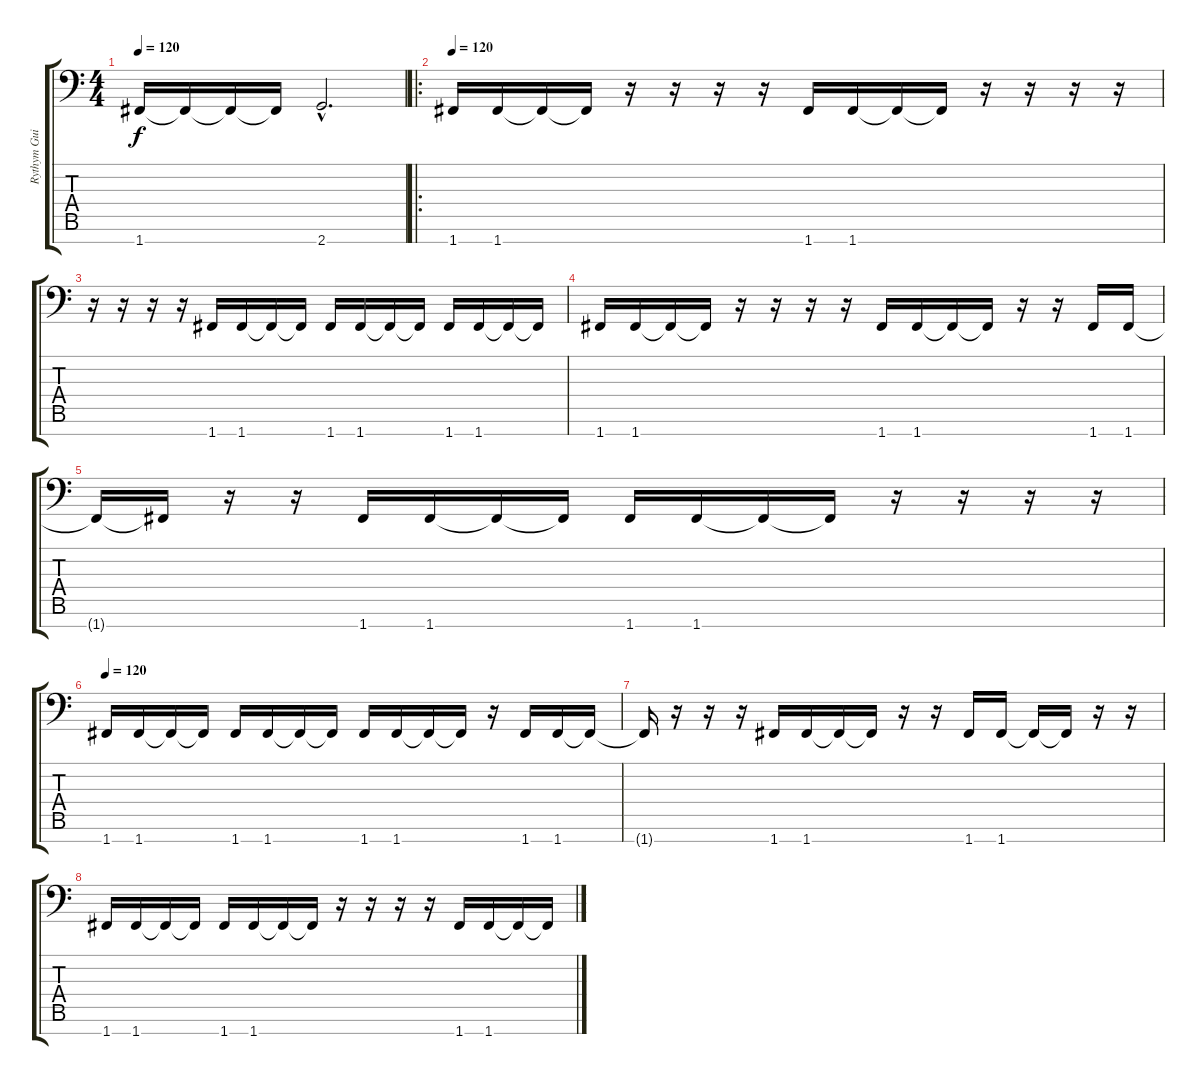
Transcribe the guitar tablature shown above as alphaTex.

\track ("Rythym Guitar 1 (Tuned To F)" "Rythym Gui") {instrument distortionguitar}
\staff {score tabs}
\tuning (Bb3 Gb3 Db3 Ab2 Eb2 Bb1 F1) {hide}
\ts (4 4)
\tempo 120
\clef f4
\ks c
1.7{t}.16{dy f} 1.7{t}.16 1.7{t}.16 1.7{t}.16 2.7{hac}.2{d} |
\ro
\tempo 120
1.7.16 1.7.16 1.7{t}.16 1.7{t}.16 r.16 r.16 r.16 r.16 1.7.16 1.7.16 1.7{t}.16 1.7{t}.16 r.16 r.16 r.16 r.16 |
r.16 r.16 r.16 r.16 1.7.16 1.7.16 1.7{t}.16 1.7{t}.16 1.7.16 1.7.16 1.7{t}.16 1.7{t}.16 1.7.16 1.7.16 1.7{t}.16 1.7{t}.16 |
1.7.16 1.7.16 1.7{t}.16 1.7{t}.16 r.16 r.16 r.16 r.16 1.7.16 1.7.16 1.7{t}.16 1.7{t}.16 r.16 r.16 1.7.16 1.7.16 |
1.7{t}.16 1.7{t}.16 r.16 r.16 1.7.16 1.7.16 1.7{t}.16 1.7{t}.16 1.7.16 1.7.16 1.7{t}.16 1.7{t}.16 r.16 r.16 r.16 r.16 |
\tempo 120
1.7.16 1.7.16 1.7{t}.16 1.7{t}.16 1.7.16 1.7.16 1.7{t}.16 1.7{t}.16 1.7.16 1.7.16 1.7{t}.16 1.7{t}.16 r.16 1.7.16 1.7.16 1.7{t}.16 |
1.7{t}.16 r.16 r.16 r.16 1.7.16 1.7.16 1.7{t}.16 1.7{t}.16 r.16 r.16 1.7.16 1.7.16 1.7{t}.16 1.7{t}.16 r.16 r.16 |
1.7.16 1.7.16 1.7{t}.16 1.7{t}.16 1.7.16 1.7.16 1.7{t}.16 1.7{t}.16 r.16 r.16 r.16 r.16 1.7.16 1.7.16 1.7{t}.16 1.7{t}.16
